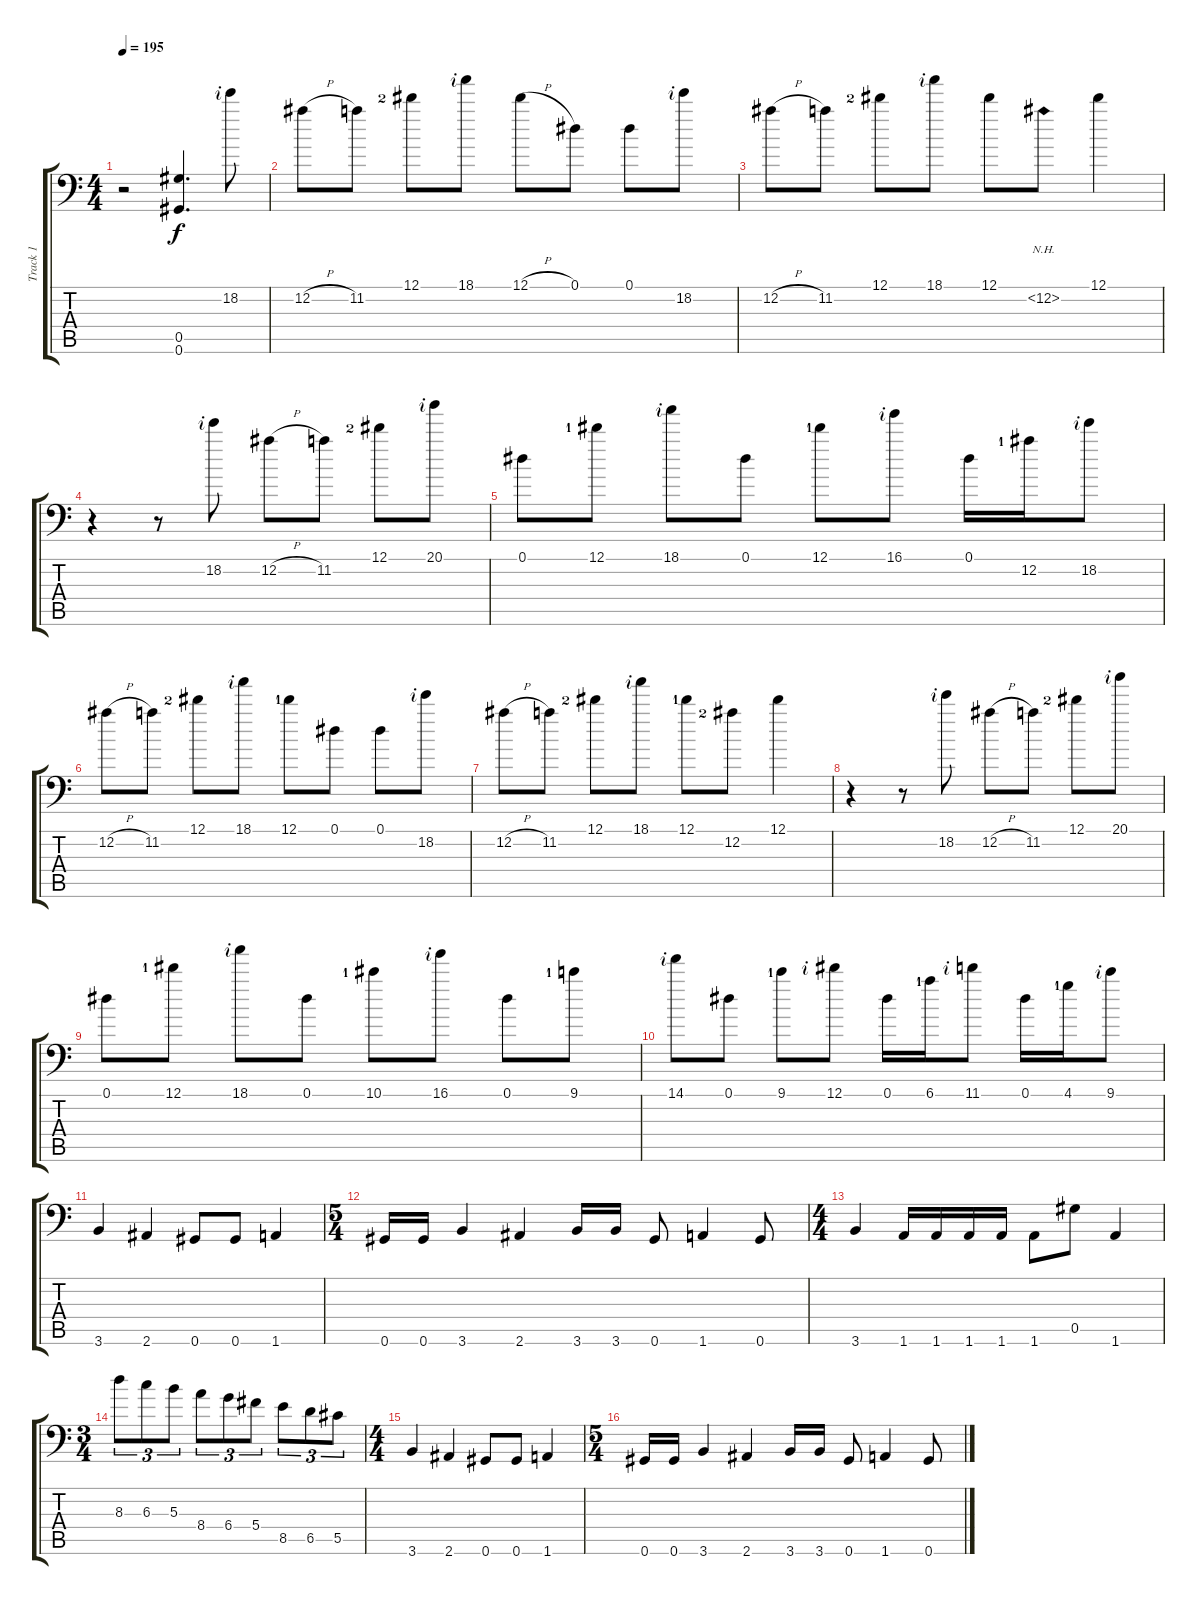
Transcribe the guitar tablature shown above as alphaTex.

\track ("Track 1" "Track 1") {instrument distortionguitar}
\staff {score tabs}
\tuning (Eb4 Bb3 Gb3 Db3 Ab2 Ab1) {hide}
\ts (4 4)
\tempo 195
\clef f4
\ks c
r.2{dy f} (0.5 0.6).4{d} 18.2{rf 2}.8 |
12.2{h}.8 11.2.8 12.1{lf 3}.8 18.1{rf 2}.8 12.1{h}.8 0.1.8 0.1.8 18.2{rf 2}.8 |
12.2{h}.8 11.2.8 12.1{lf 3}.8 18.1{rf 2}.8 12.1.8 12.2{nh}.8 12.1.4 |
r.4 r.8 18.2{rf 2}.8 12.2{h}.8 11.2.8 12.1{lf 3}.8 20.1{rf 2}.8 |
0.1.8 12.1{lf 2}.8 18.1{rf 2}.8 0.1.8 12.1{lf 2}.8 16.1{rf 2}.8 0.1.16 12.2{lf 2}.16 18.2{rf 2}.8 |
12.2{h}.8 11.2.8 12.1{lf 3}.8 18.1{rf 2}.8 12.1{lf 2}.8 0.1.8 0.1.8 18.2{rf 2}.8 |
12.2{h}.8 11.2.8 12.1{lf 3}.8 18.1{rf 2}.8 12.1{lf 2}.8 12.2{lf 3}.8 12.1.4 |
r.4 r.8 18.2{rf 2}.8 12.2{h}.8 11.2.8 12.1{lf 3}.8 20.1{rf 2}.8 |
0.1.8 12.1{lf 2}.8 18.1{rf 2}.8 0.1.8 10.1{lf 2}.8 16.1{rf 2}.8 0.1.8 9.1{lf 2}.8 |
14.1{rf 2}.8 0.1.8 9.1{lf 2}.8 12.1{rf 2}.8 0.1.16 6.1{lf 2}.16 11.1{rf 2}.8 0.1.16 4.1{lf 2}.16 9.1{rf 2}.8 |
3.6.4 2.6.4 0.6.8 0.6.8 1.6.4 |
\ts (5 4)
0.6.16 0.6.16 3.6.4 2.6.4 3.6.16 3.6.16 0.6.8 1.6.4 0.6.8 |
\ts (4 4)
3.6.4 1.6.16 1.6.16 1.6.16 1.6.16 1.6.8 0.5.8 1.6.4 |
\ts (3 4)
8.3.8{tu (3 2)} 6.3.8{tu (3 2)} 5.3.8{tu (3 2)} 8.4.8{tu (3 2)} 6.4.8{tu (3 2)} 5.4.8{tu (3 2)} 8.5.8{tu (3 2)} 6.5.8{tu (3 2)} 5.5.8{tu (3 2)} |
\ts (4 4)
3.6.4 2.6.4 0.6.8 0.6.8 1.6.4 |
\ts (5 4)
0.6.16 0.6.16 3.6.4 2.6.4 3.6.16 3.6.16 0.6.8 1.6.4 0.6.8
